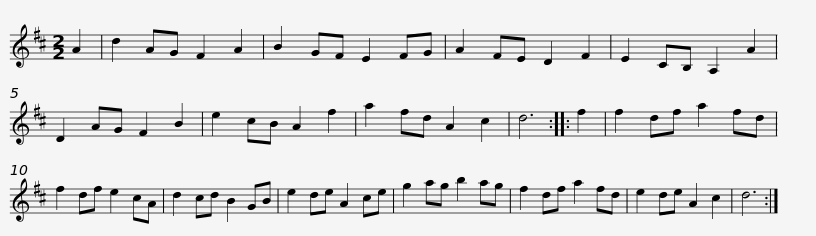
X:1
L:1/8
M:2/2
I:linebreak $
K:D
V:1 treble
V:1
 A2 | d2 AG F2 A2 | B2 GF E2 FG | A2 FE D2 F2 | E2 CB, A,2 A2 | %5
 D2 AG F2 B2 | e2 cB A2 f2 | a2 fd A2 c2 | d6 ::$ f2 | %10
 f2 df a2 fd | f2 df e2 cA | d2 cd B2 GB | e2 de A2 ce | g2 ag b2 ag | %15
 f2 df a2 fd |$ e2 de A2 c2 | d6 :| %18
